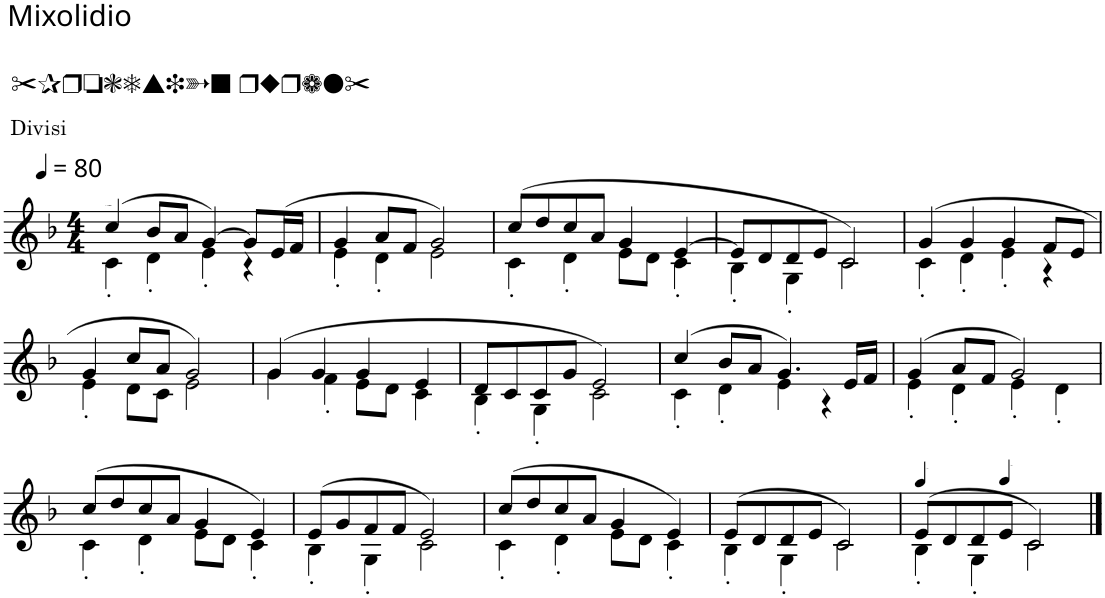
**kern
*part1
*staff1
*I"Alto
*clefG2
*k[b-]
*M4/4
=1
*^
!LO:TX:a:t=A Piano	!
(4cc/	4c'\
8b-/L	4d'\
8a/J	.
[4g/)	4e'\
8g/L]	4r
(16e/L	.
16f/JJ	.
=2	=2
4g/	4e'\
8a/L	4d'\
8f/J	.
2g/)	2e\
=3	=3
(8cc/L	4c'\
8dd/	.
8cc/	4d'\
8a/J	.
4g/	8e\L
.	8d\J
[4e/	4c'\
=4	=4
8e/L]	4B-'\
8d/	.
8d/	4G'\
8e/J	.
2c/)	2c\
=5	=5
(4g/	4c'\
4g/	4d'\
4g/	4e'\
8f/L	4r
8e/J	.
!!LO:LB:g=z	!!
=6	=6
4g/	4e'\
8cc/L	8d\L
8a/J	8c\J
2g/)	2e\
=7	=7
(4g/	4g\
4g/	4f'\
4g/	8e\L
.	8d\J
4e/	4c\
=8	=8
8d/L	4B-'\
8c/	.
8c/	4G'\
8g/J	.
2e/)	2c\
=9	=9
(4cc/	4c'\
8b-/L	4d'\
8a/J	.
4.g/)	4e\
.	4r
16e/LL	.
16f/JJ	.
=10	=10
(4g/	4e'\
8a/L	4d'\
8f/J	.
2g/)	4e'\
.	4d'\
!!LO:LB:g=z	!!
=11	=11
(8cc/L	4c'\
8dd/	.
8cc/	4d'\
8a/J	.
4g/	8e\L
.	8d\J
4e/)	4c'\
=12	=12
(8e/L	4B-'\
8g/	.
8f/	4G'\
8f/J	.
2e/)	2c\
=13	=13
(8cc/L	4c'\
8dd/	.
8cc/	4d'\
8a/J	.
4g/	8e\L
.	8d\J
4e/)	4c'\
=14	=14
(8e/L	4B-'\
8d/	.
8d/	4G'\
8e/J	.
2c/)	2c\
=15	=15
(8e/L	4B-'\
8d/	.
8d/	4G'\
8e/J	.
2c/)	2c\
*v	*v
==
*-
